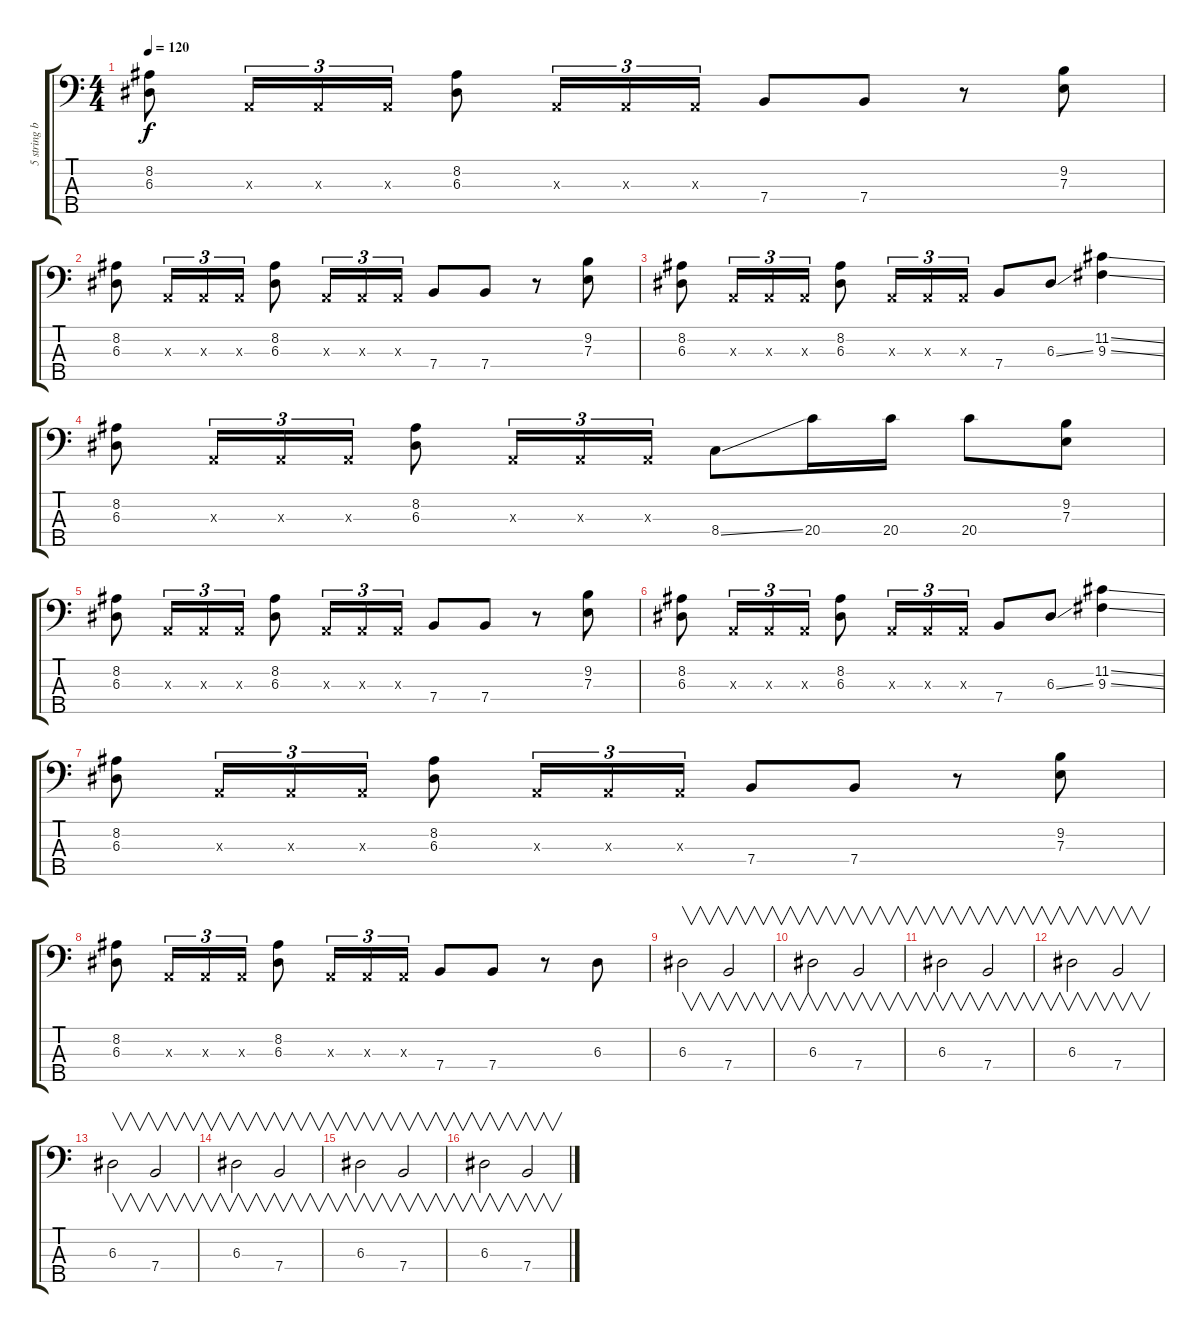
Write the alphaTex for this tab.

\track ("5 string bass" "5 string b") {instrument slapbass2}
\staff {score tabs}
\tuning (G2 D2 A1 E1 B0) {hide}
\ts (4 4)
\tempo 120
\clef f4
\ks c
(8.2 6.3).8{dy f} 0.3{x}.16{tu (3 2)} 0.3{x}.16{tu (3 2)} 0.3{x}.16{tu (3 2)} (8.2 6.3).8 0.3{x}.16{tu (3 2)} 0.3{x}.16{tu (3 2)} 0.3{x}.16{tu (3 2)} 7.4.8 7.4.8 r.8 (9.2 7.3).8 |
(8.2 6.3).8 0.3{x}.16{tu (3 2)} 0.3{x}.16{tu (3 2)} 0.3{x}.16{tu (3 2)} (8.2 6.3).8 0.3{x}.16{tu (3 2)} 0.3{x}.16{tu (3 2)} 0.3{x}.16{tu (3 2)} 7.4.8 7.4.8 r.8 (9.2 7.3).8 |
(8.2 6.3).8 0.3{x}.16{tu (3 2)} 0.3{x}.16{tu (3 2)} 0.3{x}.16{tu (3 2)} (8.2 6.3).8 0.3{x}.16{tu (3 2)} 0.3{x}.16{tu (3 2)} 0.3{x}.16{tu (3 2)} 7.4.8 6.3{ss}.8 (11.2{ss} 9.3{ss}).4 |
(8.2 6.3).8 0.3{x}.16{tu (3 2)} 0.3{x}.16{tu (3 2)} 0.3{x}.16{tu (3 2)} (8.2 6.3).8 0.3{x}.16{tu (3 2)} 0.3{x}.16{tu (3 2)} 0.3{x}.16{tu (3 2)} 8.4{ss}.8 20.4.16 20.4.16 20.4.8 (9.2 7.3).8 |
(8.2 6.3).8 0.3{x}.16{tu (3 2)} 0.3{x}.16{tu (3 2)} 0.3{x}.16{tu (3 2)} (8.2 6.3).8 0.3{x}.16{tu (3 2)} 0.3{x}.16{tu (3 2)} 0.3{x}.16{tu (3 2)} 7.4.8 7.4.8 r.8 (9.2 7.3).8 |
(8.2 6.3).8 0.3{x}.16{tu (3 2)} 0.3{x}.16{tu (3 2)} 0.3{x}.16{tu (3 2)} (8.2 6.3).8 0.3{x}.16{tu (3 2)} 0.3{x}.16{tu (3 2)} 0.3{x}.16{tu (3 2)} 7.4.8 6.3{ss}.8 (11.2{ss} 9.3{ss}).4 |
(8.2 6.3).8 0.3{x}.16{tu (3 2)} 0.3{x}.16{tu (3 2)} 0.3{x}.16{tu (3 2)} (8.2 6.3).8 0.3{x}.16{tu (3 2)} 0.3{x}.16{tu (3 2)} 0.3{x}.16{tu (3 2)} 7.4.8 7.4.8 r.8 (9.2 7.3).8 |
(8.2 6.3).8 0.3{x}.16{tu (3 2)} 0.3{x}.16{tu (3 2)} 0.3{x}.16{tu (3 2)} (8.2 6.3).8 0.3{x}.16{tu (3 2)} 0.3{x}.16{tu (3 2)} 0.3{x}.16{tu (3 2)} 7.4.8 7.4.8 r.8 6.3.8 |
6.3.2{v} 7.4.2{v} |
6.3.2{v} 7.4.2{v} |
6.3.2{v} 7.4.2{v} |
6.3.2{v} 7.4.2{v} |
6.3.2{v} 7.4.2{v} |
6.3.2{v} 7.4.2{v} |
6.3.2{v} 7.4.2{v} |
6.3.2{v} 7.4.2{v}
